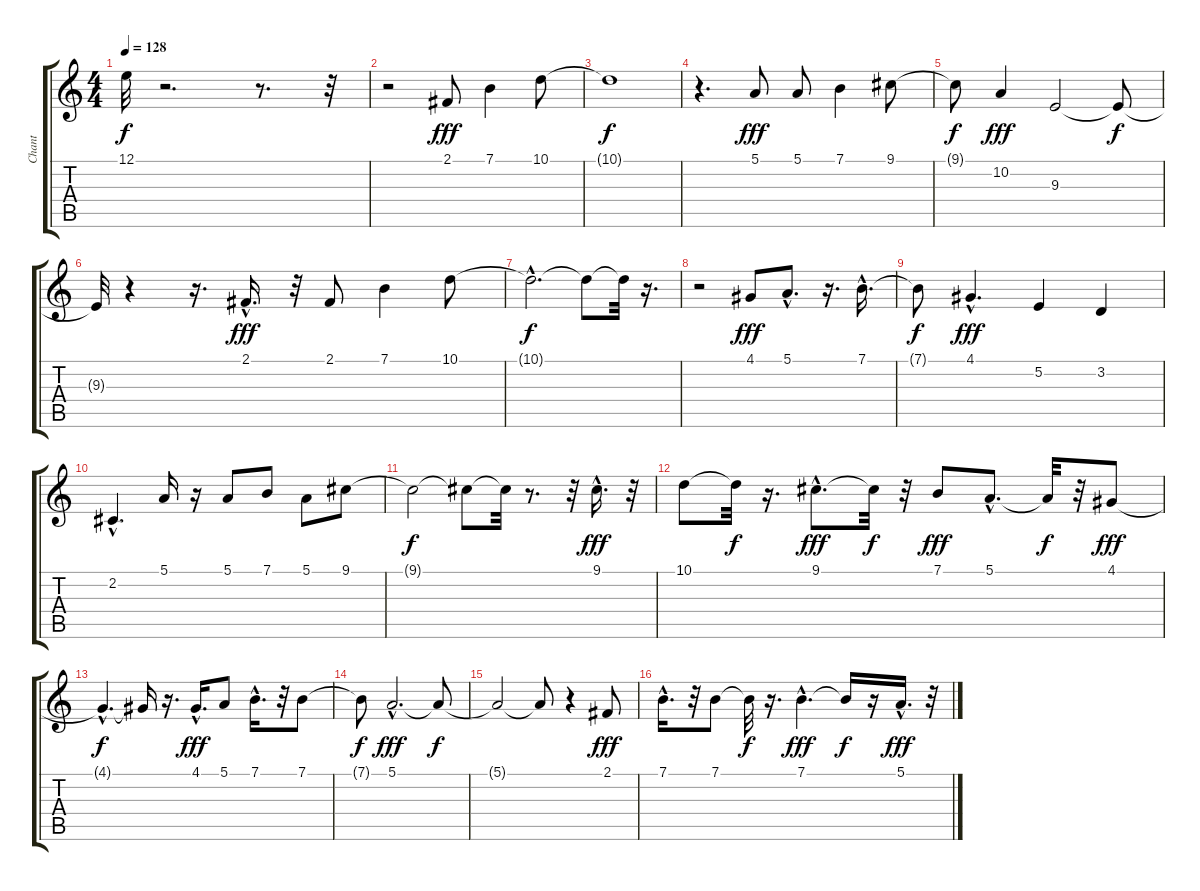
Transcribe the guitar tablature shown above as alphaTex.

\track ("Chant" "Chant") {instrument altosax}
\staff {score tabs}
\tuning (E4 B3 G3 D3 A2 E2) {hide}
\ts (4 4)
\tempo 128
\clef g2
\ks c
12.1{t}.32{dy f} r.2{d} r.8{d} r.32 |
r.2 2.1.8{dy fff} 7.1.4 10.1.8 |
10.1{t}.1{dy f} |
r.4{d} 5.1.8{dy fff} 5.1.8 7.1.4 9.1.8 |
9.1{t}.8{dy f} 10.2.4{dy fff} 9.3.2 9.3{t}.8{dy f} |
9.3{t}.32 r.4 r.16{d} 2.1{hac}.16{d dy fff} r.32 2.1.8 7.1.4 10.1.8 |
10.1{hac t}.2{d dy f} 10.1{t}.8 10.1{t}.32 r.16{d} |
r.2 4.1.8{dy fff} 5.1{hac}.8{d} r.16{d} 7.1{hac}.16{d} |
7.1{t}.8{dy f} 4.1{hac}.4{d dy fff} 5.2.4 3.2.4 |
2.2{hac}.4{d} 5.1.16 r.16 5.1.8 7.1.8 5.1.8 9.1.8 |
9.1{t}.2{dy f} 9.1{t}.8 9.1{t}.32 r.8{d} r.32 9.1{hac}.16{d dy fff} r.32 |
10.1.8 10.1{t}.32{dy f} r.16{d} 9.1{hac}.8{d dy fff} 9.1{t}.32{dy f} r.32 7.1.8{dy fff} 5.1{hac}.8{d} 5.1{t}.32{dy f} r.32 4.1.8{dy fff} |
4.1{hac t}.4{d dy f} 4.1{t}.16 r.16{d} 4.1{hac}.16{d dy fff} 5.1.8 7.1{hac}.16{d} r.32 7.1.8 |
7.1{t}.8{dy f} 5.1{hac}.2{d dy fff} 5.1{t}.8{dy f} |
5.1{t}.2 5.1{t}.8 r.4 2.1.8{dy fff} |
7.1{hac}.16{d} r.32 7.1.8 7.1{t}.32{dy f} r.16{d} 7.1{hac}.4{d dy fff} 7.1{t}.16{dy f} r.16 5.1{hac}.16{d dy fff} r.32
